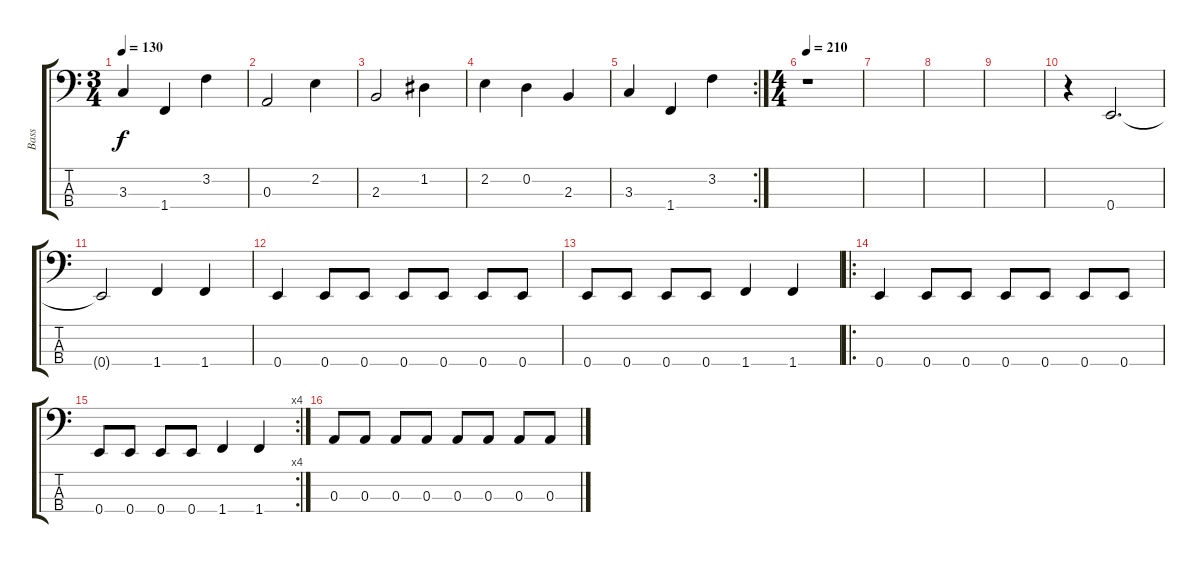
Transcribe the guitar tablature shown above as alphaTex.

\track ("Bass" "Bass") {instrument electricbassfinger}
\staff {score tabs}
\tuning (G2 D2 A1 E1) {hide}
\ts (3 4)
\tempo 130
\clef f4
\ks c
3.3.4{dy f} 1.4.4 3.2.4 |
0.3.2 2.2.4 |
2.3.2 1.2.4 |
2.2.4 0.2.4 2.3.4 |
\rc 2
3.3.4 1.4.4 3.2.4 |
\ts (4 4)
\tempo 210
r.1 |
|
|
|
r.4 0.4.2{d} |
0.4{t}.2 1.4.4 1.4.4 |
0.4.4 0.4.8 0.4.8 0.4.8 0.4.8 0.4.8 0.4.8 |
0.4.8 0.4.8 0.4.8 0.4.8 1.4.4 1.4.4 |
\ro
0.4.4 0.4.8 0.4.8 0.4.8 0.4.8 0.4.8 0.4.8 |
\rc 4
0.4.8 0.4.8 0.4.8 0.4.8 1.4.4 1.4.4 |
0.3.8 0.3.8 0.3.8 0.3.8 0.3.8 0.3.8 0.3.8 0.3.8
